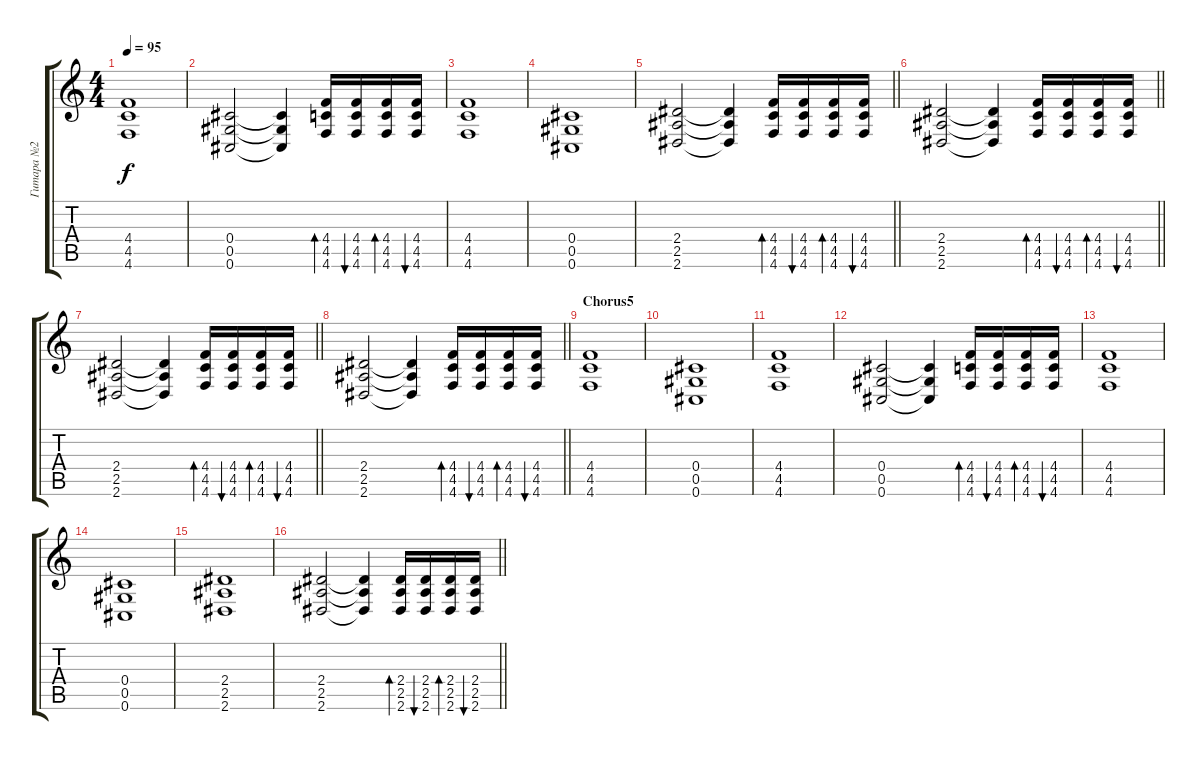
\track ("Гитара №2" "Гитара №2") {instrument distortionguitar}
\staff {score tabs}
\tuning (Eb4 Bb3 Gb3 Db3 Ab2 Db2) {hide}
\ts (4 4)
\tempo 95
\clef g2
\ks c
(4.4 4.5 4.6).1{dy f} |
(0.4 0.5 0.6).2 (0.4{t} 0.5{t} 0.6{t}).4 (4.4 4.5 4.6).16{bd 60} (4.4 4.5 4.6).16{bu 60} (4.4 4.5 4.6).16{bd 60} (4.4 4.5 4.6).16{bu 60} |
(4.4 4.5 4.6).1 |
(0.4 0.5 0.6).1 |
\barLineRight lightlight
(2.4 2.5 2.6).2 (2.4{t} 2.5{t} 2.6{t}).4 (4.4 4.5 4.6).16{bd 60} (4.4 4.5 4.6).16{bu 60} (4.4 4.5 4.6).16{bd 60} (4.4 4.5 4.6).16{bu 60} |
\barLineRight lightlight
(2.4 2.5 2.6).2 (2.4{t} 2.5{t} 2.6{t}).4 (4.4 4.5 4.6).16{bd 60} (4.4 4.5 4.6).16{bu 60} (4.4 4.5 4.6).16{bd 60} (4.4 4.5 4.6).16{bu 60} |
\barLineRight lightlight
(2.4 2.5 2.6).2 (2.4{t} 2.5{t} 2.6{t}).4 (4.4 4.5 4.6).16{bd 60} (4.4 4.5 4.6).16{bu 60} (4.4 4.5 4.6).16{bd 60} (4.4 4.5 4.6).16{bu 60} |
\barLineRight lightlight
(2.4 2.5 2.6).2 (2.4{t} 2.5{t} 2.6{t}).4 (4.4 4.5 4.6).16{bd 60} (4.4 4.5 4.6).16{bu 60} (4.4 4.5 4.6).16{bd 60} (4.4 4.5 4.6).16{bu 60} |
\section ("" "Chorus5")
(4.4 4.5 4.6).1 |
(0.4 0.5 0.6).1 |
(4.4 4.5 4.6).1 |
(0.4 0.5 0.6).2 (0.4{t} 0.5{t} 0.6{t}).4 (4.4 4.5 4.6).16{bd 60} (4.4 4.5 4.6).16{bu 60} (4.4 4.5 4.6).16{bd 60} (4.4 4.5 4.6).16{bu 60} |
(4.4 4.5 4.6).1 |
(0.4 0.5 0.6).1 |
(2.4 2.5 2.6).1 |
\barLineRight lightlight
(2.4 2.5 2.6).2 (2.4{t} 2.5{t} 2.6{t}).4 (2.4 2.5 2.6).16{bd 60} (2.4 2.5 2.6).16{bu 60} (2.4 2.5 2.6).16{bd 60} (2.4 2.5 2.6).16{bu 60}
